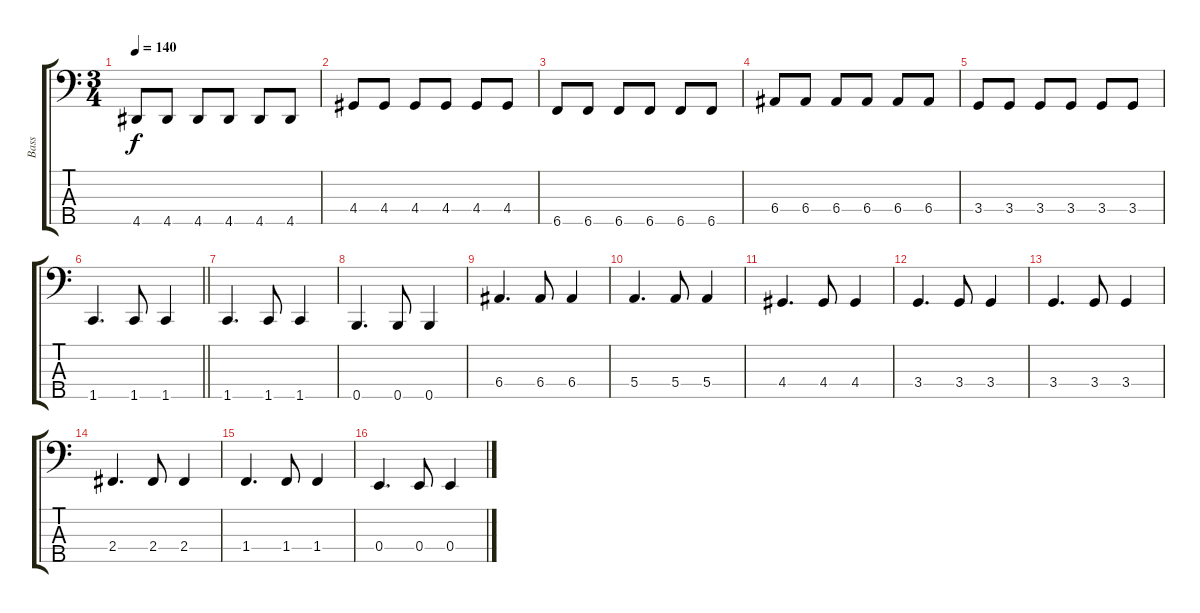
\track ("Bass" "Bass") {instrument electricbassfinger}
\staff {score tabs}
\tuning (G2 D2 A1 E1 B0) {hide}
\ts (3 4)
\tempo 140
\clef f4
\ks c
4.5.8{dy f} 4.5.8 4.5.8 4.5.8 4.5.8 4.5.8 |
4.4.8 4.4.8 4.4.8 4.4.8 4.4.8 4.4.8 |
6.5.8 6.5.8 6.5.8 6.5.8 6.5.8 6.5.8 |
6.4.8 6.4.8 6.4.8 6.4.8 6.4.8 6.4.8 |
3.4.8 3.4.8 3.4.8 3.4.8 3.4.8 3.4.8 |
\barLineRight lightlight
1.5.4{d} 1.5.8 1.5.4 |
1.5.4{d} 1.5.8 1.5.4 |
0.5.4{d} 0.5.8 0.5.4 |
6.4.4{d} 6.4.8 6.4.4 |
5.4.4{d} 5.4.8 5.4.4 |
4.4.4{d} 4.4.8 4.4.4 |
3.4.4{d} 3.4.8 3.4.4 |
3.4.4{d} 3.4.8 3.4.4 |
2.4.4{d} 2.4.8 2.4.4 |
1.4.4{d} 1.4.8 1.4.4 |
0.4.4{d} 0.4.8 0.4.4
